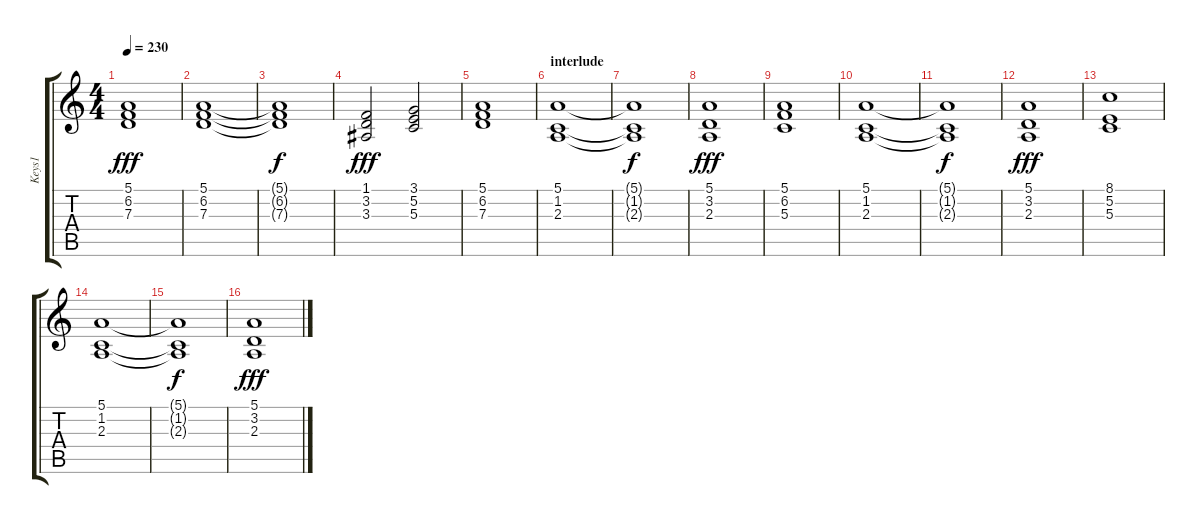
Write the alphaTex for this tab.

\track ("Keys1" "Keys1") {instrument stringensemble1}
\staff {score tabs}
\tuning (E4 B3 G3 D3 A2 E2) {hide}
\ts (4 4)
\tempo 230
\clef g2
\ks c
(5.1 6.2 7.3).1{dy fff} |
(5.1 6.2 7.3).1 |
(5.1{t} 6.2{t} 7.3{t}).1{dy f} |
(1.1 3.2 3.3).2{dy fff} (3.1 5.2 5.3).2 |
(5.1 6.2 7.3).1 |
\section ("" "interlude")
(5.1 1.2 2.3).1 |
(5.1{t} 1.2{t} 2.3{t}).1{dy f} |
(5.1 3.2 2.3).1{dy fff} |
(5.1 6.2 5.3).1 |
(5.1 1.2 2.3).1 |
(5.1{t} 1.2{t} 2.3{t}).1{dy f} |
(5.1 3.2 2.3).1{dy fff} |
(8.1 5.2 5.3).1 |
(5.1 1.2 2.3).1 |
(5.1{t} 1.2{t} 2.3{t}).1{dy f} |
(5.1 3.2 2.3).1{dy fff}
